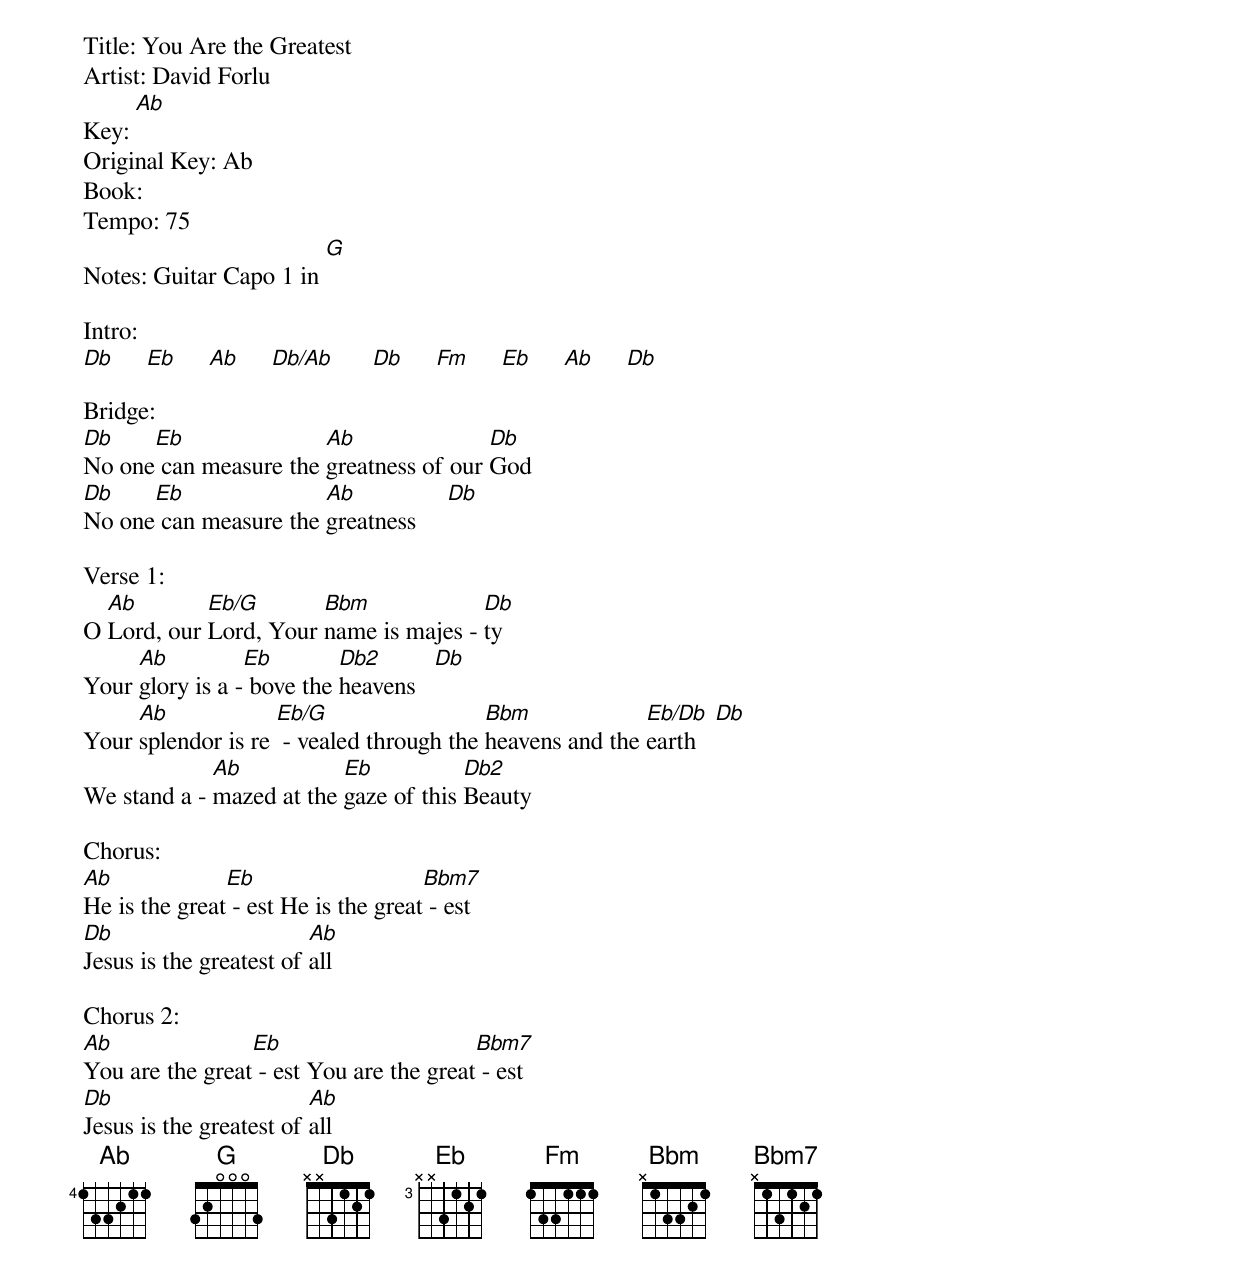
Title: You Are the Greatest
Artist: David Forlu
Key: [Ab]
Original Key: Ab
Book:
Tempo: 75
Notes: Guitar Capo 1 in [G]

Intro:
[Db]     [Eb]     [Ab]     [Db/Ab]      [Db]     [Fm]     [Eb]     [Ab]     [Db]

Bridge:
[Db]No one[Eb] can measure the [Ab]greatness of our [Db]God
[Db]No one[Eb] can measure the [Ab]greatness     [Db]

Verse 1:
O [Ab]Lord, our [Eb/G]Lord, Your [Bbm]name is majes - [Db]ty
Your [Ab]glory is a -[Eb] bove the [Db2]heavens   [Db]
Your [Ab]splendor is re [Eb/G] - vealed through the [Bbm]heavens and the [Eb/Db]earth   [Db]
We stand a - [Ab]mazed at the [Eb]gaze of this [Db2]Beauty

Chorus:
[Ab]He is the great[Eb] - est He is the great[Bbm7] - est
[Db]Jesus is the greatest of [Ab]all

Chorus 2:
[Ab]You are the great[Eb] - est You are the great[Bbm7] - est
[Db]Jesus is the greatest of [Ab]all
